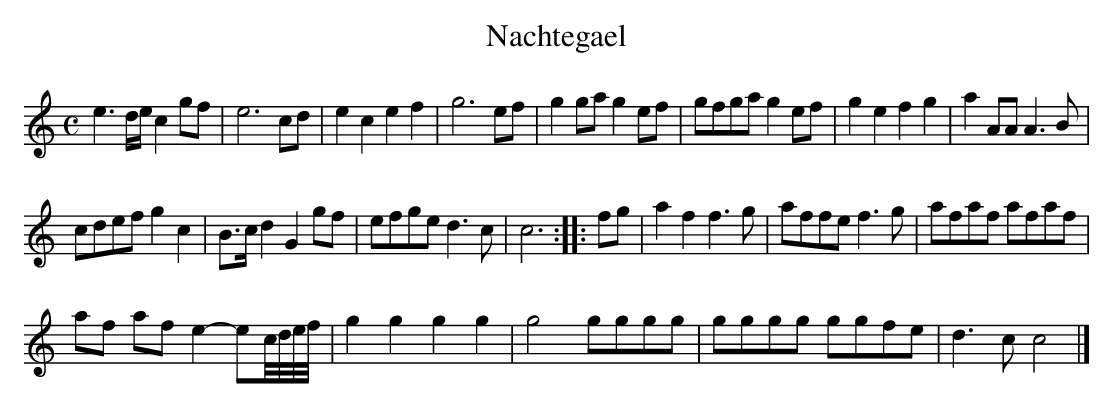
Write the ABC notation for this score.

X:1
T:Nachtegael
M:C
K:Cmaj
e3d/e/c2gf|e6cd|e2c2e2f2|g6ef|g2gag2ef|gfgag2ef|g2e2f2g2|a2AAA3B|
cdefg2c2|B>cd2G2gf|efged3c|c6:||:fg|a2f2f3g|affef3g|afaf afaf|
af afe2-ec//d//e//f//|g2g2g2g2|g4gggg|gggg ggfe|d3cc4|]
